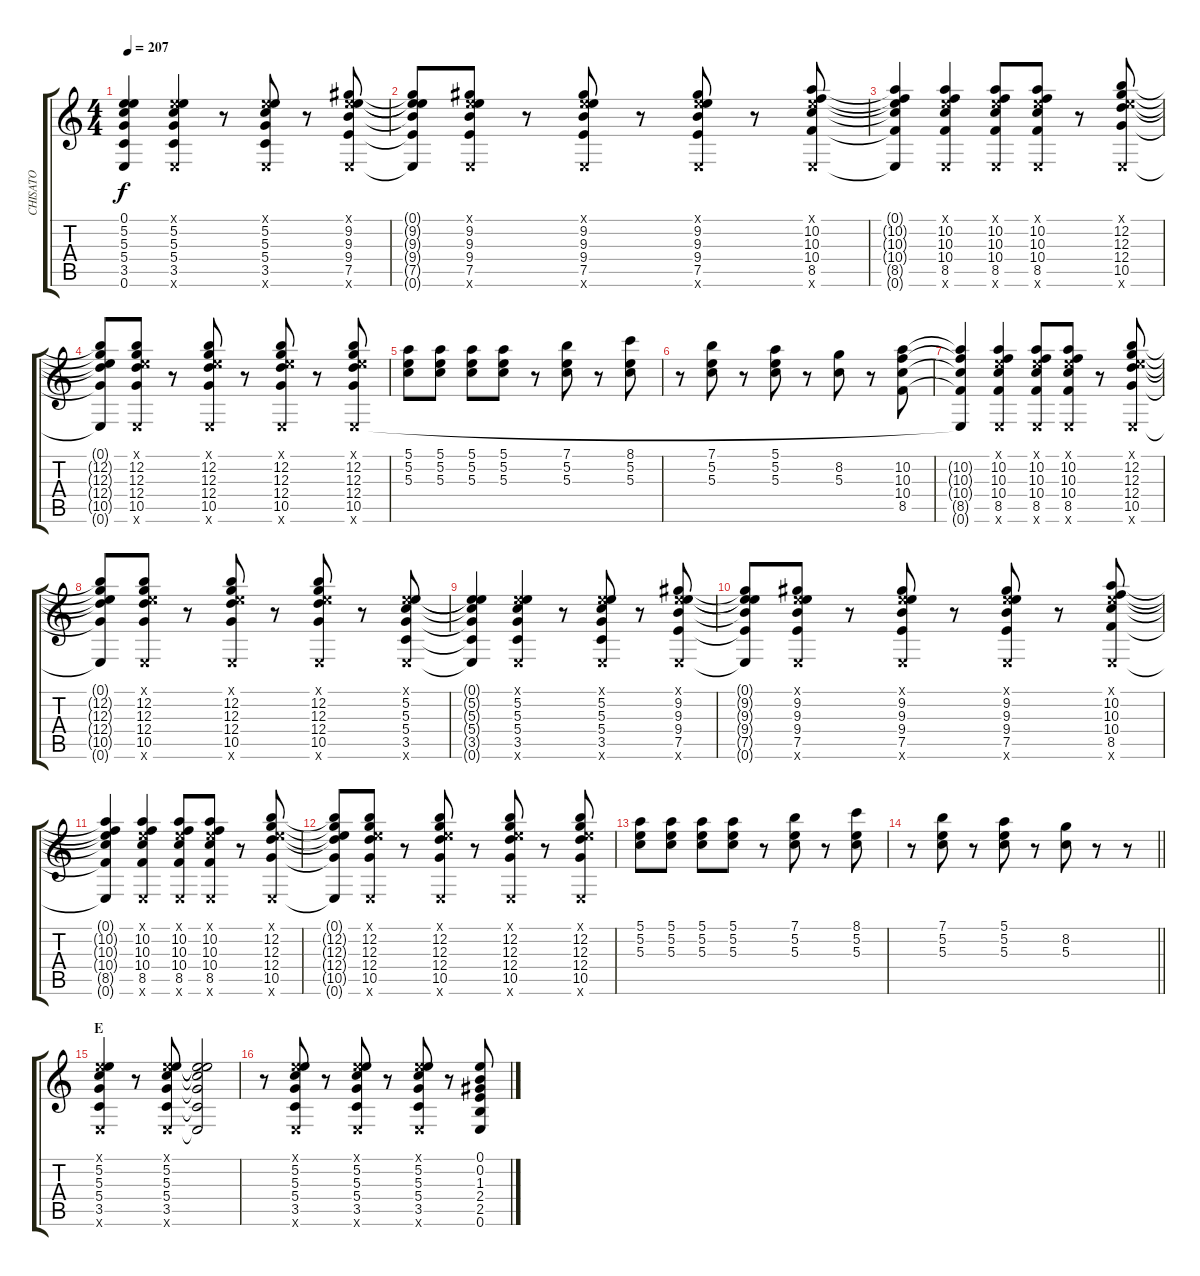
\track ("CHISATO" "CHISATO") {instrument distortionguitar}
\staff {score tabs}
\tuning (E4 B3 G3 D3 A2 E2) {hide}
\ts (4 4)
\tempo 207
\clef g2
\ks c
(0.1{t} 5.2{t} 5.3{t} 5.4{t} 3.5{t} 0.6{t}).4{dy f} (0.1{x} 5.2 5.3 5.4 3.5 0.6{x}).4 r.8 (0.1{x} 5.2 5.3 5.4 3.5 0.6{x}).8 r.8 (0.1{x} 9.2 9.3 9.4 7.5 0.6{x}).8 |
(0.1{t} 9.2{t} 9.3{t} 9.4{t} 7.5{t} 0.6{t}).8 (0.1{x} 9.2 9.3 9.4 7.5 0.6{x}).8 r.8 (0.1{x} 9.2 9.3 9.4 7.5 0.6{x}).8 r.8 (0.1{x} 9.2 9.3 9.4 7.5 0.6{x}).8 r.8 (0.1{x} 10.2 10.3 10.4 8.5 0.6{x}).8 |
(0.1{t} 10.2{t} 10.3{t} 10.4{t} 8.5{t} 0.6{t}).4 (0.1{x} 10.2 10.3 10.4 8.5 0.6{x}).4 (0.1{x} 10.2 10.3 10.4 8.5 0.6{x}).8 (0.1{x} 10.2 10.3 10.4 8.5 0.6{x}).8 r.8 (0.1{x} 12.2 12.3 12.4 10.5 0.6{x}).8 |
(0.1{t} 12.2{t} 12.3{t} 12.4{t} 10.5{t} 0.6{t}).8 (0.1{x} 12.2 12.3 12.4 10.5 0.6{x}).8 r.8 (0.1{x} 12.2 12.3 12.4 10.5 0.6{x}).8 r.8 (0.1{x} 12.2 12.3 12.4 10.5 0.6{x}).8 r.8 (0.1{x} 12.2 12.3 12.4 10.5 0.6{x}).8 |
(5.1 5.2 5.3).8 (5.1 5.2 5.3).8 (5.1 5.2 5.3).8 (5.1 5.2 5.3).8 r.8 (7.1 5.2 5.3).8 r.8 (8.1 5.2 5.3).8 |
r.8 (7.1 5.2 5.3).8 r.8 (5.1 5.2 5.3).8 r.8 (8.2 5.3).8 r.8 (10.2 10.3 10.4 8.5).8 |
(10.2{t} 10.3{t} 10.4{t} 8.5{t} 0.6{t}).4 (0.1{x} 10.2 10.3 10.4 8.5 0.6{x}).4 (0.1{x} 10.2 10.3 10.4 8.5 0.6{x}).8 (0.1{x} 10.2 10.3 10.4 8.5 0.6{x}).8 r.8 (0.1{x} 12.2 12.3 12.4 10.5 0.6{x}).8 |
(0.1{t} 12.2{t} 12.3{t} 12.4{t} 10.5{t} 0.6{t}).8 (0.1{x} 12.2 12.3 12.4 10.5 0.6{x}).8 r.8 (0.1{x} 12.2 12.3 12.4 10.5 0.6{x}).8 r.8 (0.1{x} 12.2 12.3 12.4 10.5 0.6{x}).8 r.8 (0.1{x} 5.2 5.3 5.4 3.5 0.6{x}).8 |
(0.1{t} 5.2{t} 5.3{t} 5.4{t} 3.5{t} 0.6{t}).4 (0.1{x} 5.2 5.3 5.4 3.5 0.6{x}).4 r.8 (0.1{x} 5.2 5.3 5.4 3.5 0.6{x}).8 r.8 (0.1{x} 9.2 9.3 9.4 7.5 0.6{x}).8 |
(0.1{t} 9.2{t} 9.3{t} 9.4{t} 7.5{t} 0.6{t}).8 (0.1{x} 9.2 9.3 9.4 7.5 0.6{x}).8 r.8 (0.1{x} 9.2 9.3 9.4 7.5 0.6{x}).8 r.8 (0.1{x} 9.2 9.3 9.4 7.5 0.6{x}).8 r.8 (0.1{x} 10.2 10.3 10.4 8.5 0.6{x}).8 |
(0.1{t} 10.2{t} 10.3{t} 10.4{t} 8.5{t} 0.6{t}).4 (0.1{x} 10.2 10.3 10.4 8.5 0.6{x}).4 (0.1{x} 10.2 10.3 10.4 8.5 0.6{x}).8 (0.1{x} 10.2 10.3 10.4 8.5 0.6{x}).8 r.8 (0.1{x} 12.2 12.3 12.4 10.5 0.6{x}).8 |
(0.1{t} 12.2{t} 12.3{t} 12.4{t} 10.5{t} 0.6{t}).8 (0.1{x} 12.2 12.3 12.4 10.5 0.6{x}).8 r.8 (0.1{x} 12.2 12.3 12.4 10.5 0.6{x}).8 r.8 (0.1{x} 12.2 12.3 12.4 10.5 0.6{x}).8 r.8 (0.1{x} 12.2 12.3 12.4 10.5 0.6{x}).8 |
(5.1 5.2 5.3).8 (5.1 5.2 5.3).8 (5.1 5.2 5.3).8 (5.1 5.2 5.3).8 r.8 (7.1 5.2 5.3).8 r.8 (8.1 5.2 5.3).8 |
\barLineRight lightlight
r.8 (7.1 5.2 5.3).8 r.8 (5.1 5.2 5.3).8 r.8 (8.2 5.3).8 r.8 r.8 |
\section ("" "E")
(0.1{x} 5.2 5.3 5.4 3.5 0.6{x}).4 r.8 (0.1{x} 5.2 5.3 5.4 3.5 0.6{x}).8 (0.1{t} 5.2{t} 5.3{t} 5.4{t} 3.5{t} 0.6{t}).2 |
r.8 (0.1{x} 5.2 5.3 5.4 3.5 0.6{x}).8 r.8 (0.1{x} 5.2 5.3 5.4 3.5 0.6{x}).8 r.8 (0.1{x} 5.2 5.3 5.4 3.5 0.6{x}).8 r.8 (0.1 0.2 1.3 2.4 2.5 0.6).8
